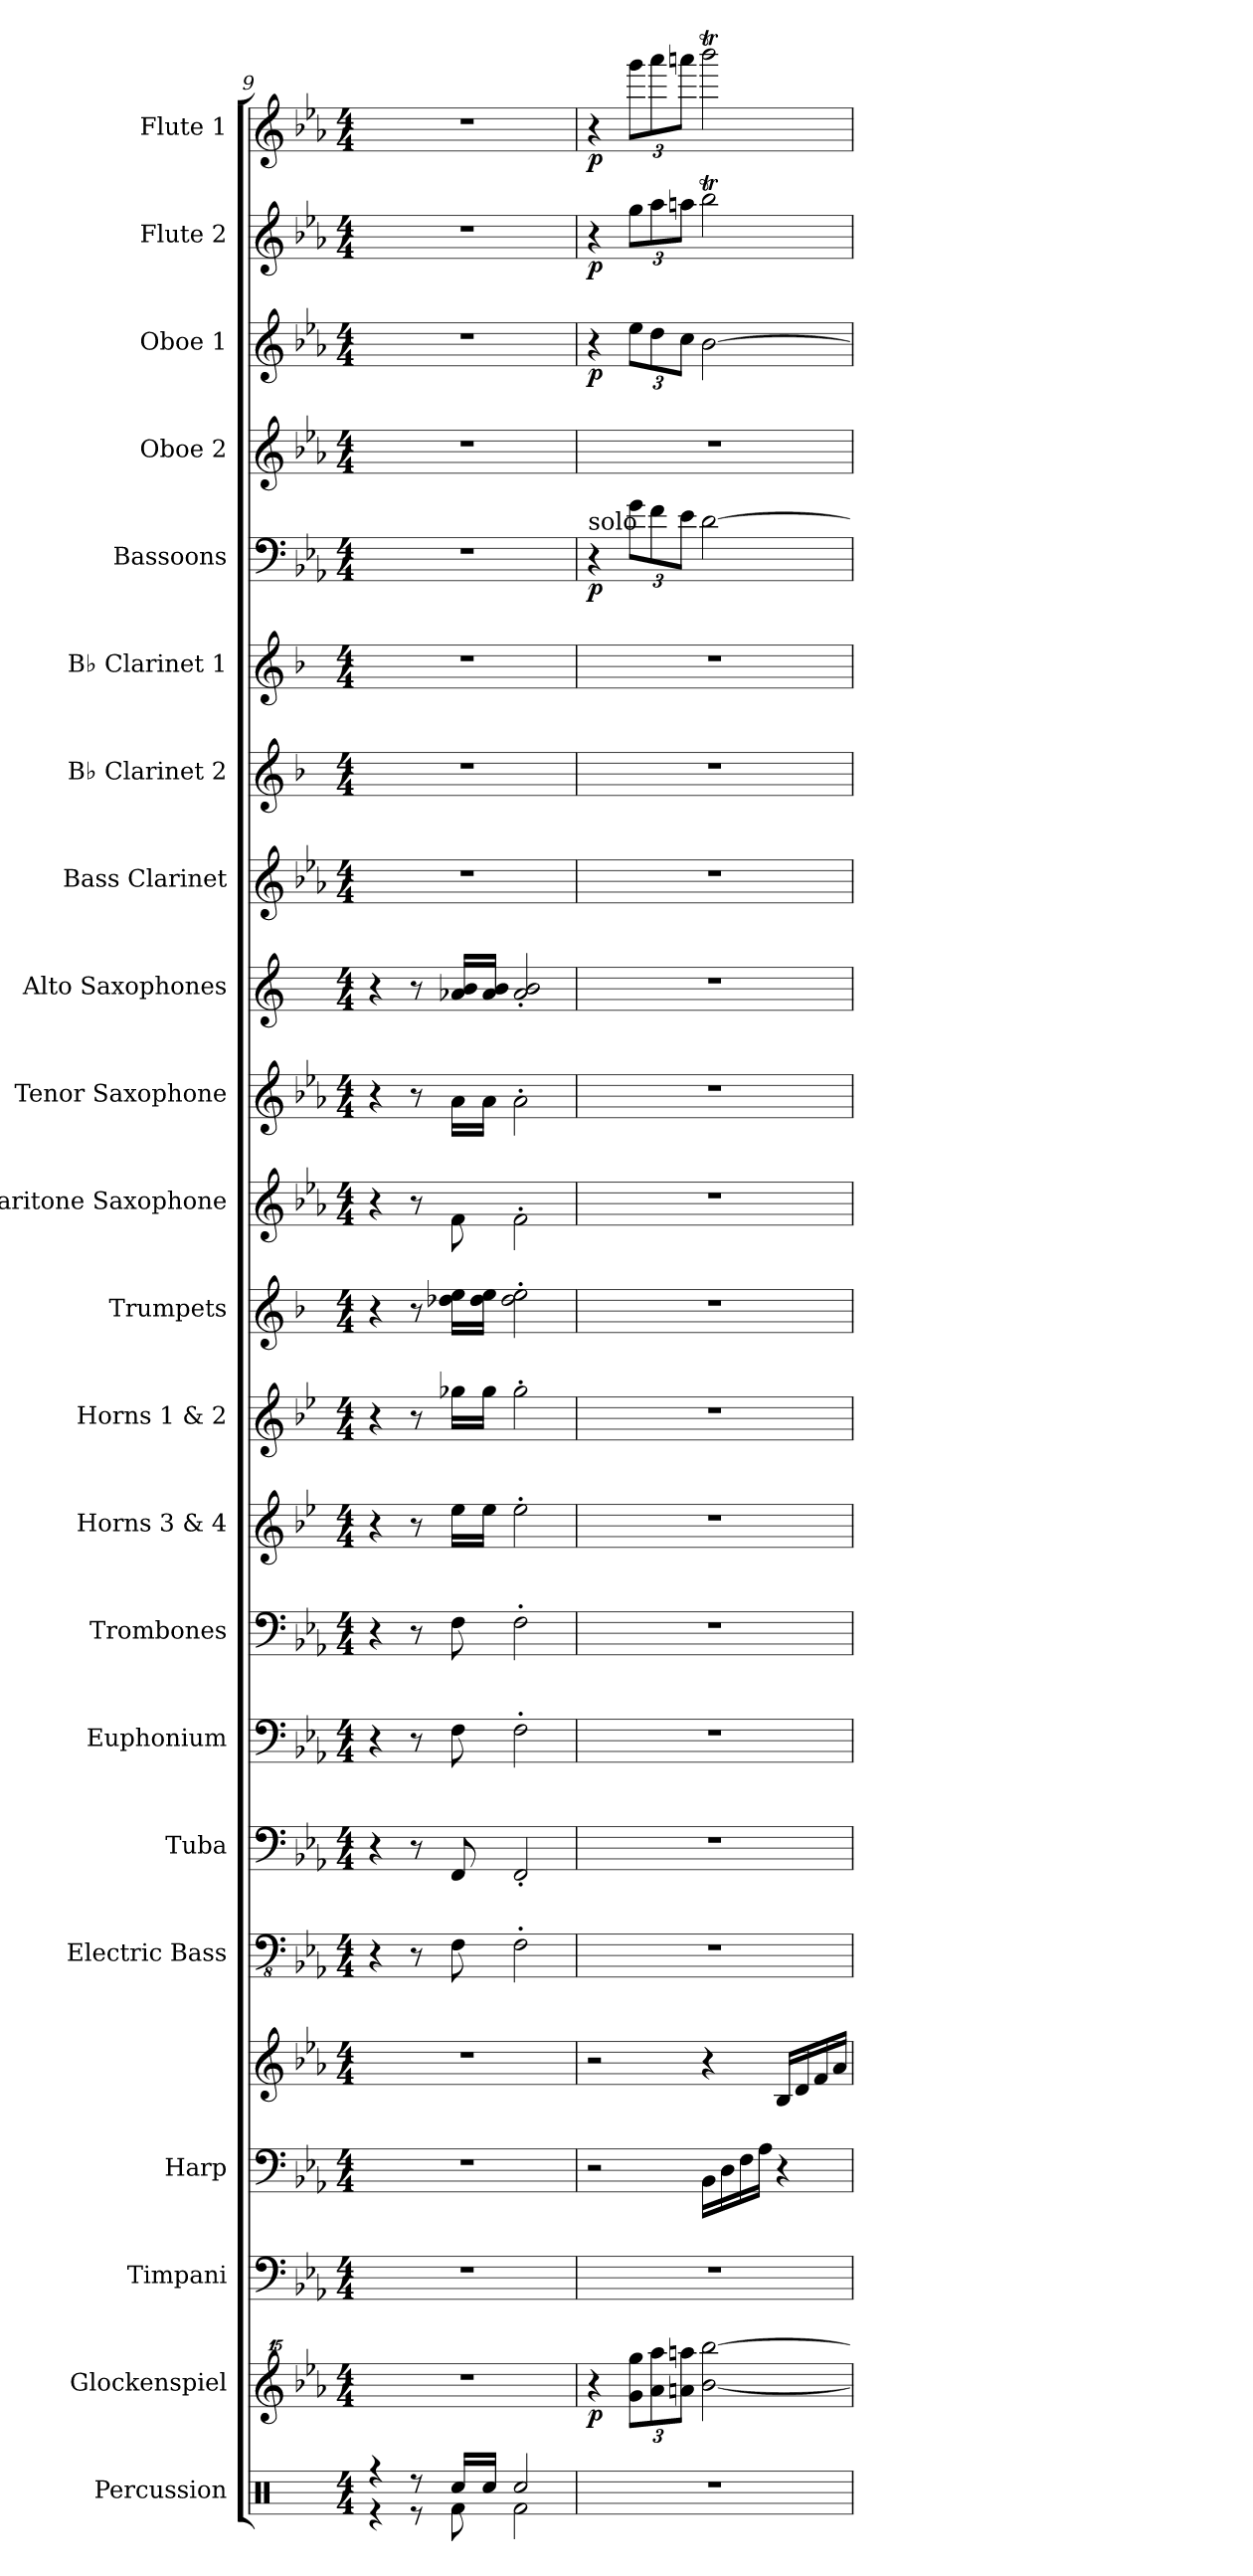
**kern	**kern	**dynam	**kern	**kern	**kern	**kern	**kern	**kern	**kern	**kern	**kern	**kern	**kern	**kern	**kern	**kern	**kern	**kern	**kern	**dynam	**kern	**kern	**dynam	**kern	**dynam	**kern	**dynam
*part22	*part21	*part21	*part20	*part19	*part19	*part18	*part17	*part16	*part15	*part14	*part13	*part12	*part11	*part10	*part9	*part8	*part7	*part6	*part5	*part5	*part4	*part3	*part3	*part2	*part2	*part1	*part1
*staff23	*staff22	*staff22	*staff21	*staff20	*staff19	*staff18	*staff17	*staff16	*staff15	*staff14	*staff13	*staff12	*staff11	*staff10	*staff9	*staff8	*staff7	*staff6	*staff5	*staff5	*staff4	*staff3	*staff3	*staff2	*staff2	*staff1	*staff1
*I"Percussion	*I"Glockenspiel	*	*I"Timpani	*I"Harp	*	*I"Electric Bass	*I"Tuba	*I"Euphonium	*I"Trombones	*I"Horns 3 &amp; 4	*I"Horns 1 &amp; 2	*I"Trumpets	*I"Baritone Saxophone	*I"Tenor Saxophone	*I"Alto Saxophones	*I"Bass Clarinet	*I"B♭ Clarinet 2	*I"B♭ Clarinet 1	*I"Bassoons	*	*I"Oboe 2	*I"Oboe 1	*	*I"Flute 2	*	*I"Flute 1	*
*I'Perc.	*I'Glk.	*	*I'Timp.	*I'Hrp.	*	*I'El. B.	*I'Tba.	*I'Euph.	*I'Tbns.	*I'Hns. 3/4	*I'Hns. 1/2	*I'Tpts.	*I'Bar. Sax.	*I'T. Sax.	*I'A. Saxes.	*I'B. Cl.	*I'B♭ Cl. 2	*I'B♭ Cl. 1	*I'Bsns.	*	*I'Ob. 2	*I'Ob. 1	*	*I'Fl. 2	*	*I'Fl. 1	*
*clefX	*clefG^^2	*	*clefF4	*clefF4	*clefG2	*clefFv4	*clefF4	*clefF4	*clefF4	*clefG2	*clefG2	*clefG2	*clefG2	*clefG2	*clefG2	*clefG2	*clefG2	*clefG2	*clefF4	*	*clefG2	*clefG2	*	*clefG2	*	*clefG2	*
*	*	*	*	*	*	*	*	*	*	*ITrd4c7	*ITrd4c7	*ITrd1c2	*ITrd12c21	*ITrd8c14	*ITrd5c9	*ITrd8c14	*ITrd1c2	*ITrd1c2	*	*	*	*	*	*	*	*	*
*k[]	*k[b-e-a-]	*	*k[b-e-a-]	*k[b-e-a-]	*k[b-e-a-]	*k[b-e-a-]	*k[b-e-a-]	*k[b-e-a-]	*k[b-e-a-]	*k[b-e-a-]	*k[b-e-a-]	*k[b-e-a-]	*k[b-e-a-]	*k[b-e-a-]	*k[b-e-a-]	*k[b-e-a-]	*k[b-e-a-]	*k[b-e-a-]	*k[b-e-a-]	*	*k[b-e-a-]	*k[b-e-a-]	*	*k[b-e-a-]	*	*k[b-e-a-]	*
*M4/4	*M4/4	*	*M4/4	*M4/4	*M4/4	*M4/4	*M4/4	*M4/4	*M4/4	*M4/4	*M4/4	*M4/4	*M4/4	*M4/4	*M4/4	*M4/4	*M4/4	*M4/4	*M4/4	*	*M4/4	*M4/4	*	*M4/4	*	*M4/4	*
=9	=9	=9	=9	=9	=9	=9	=9	=9	=9	=9	=9	=9	=9	=9	=9	=9	=9	=9	=9	=9	=9	=9	=9	=9	=9	=9	=9
*^	*	*	*	*	*	*	*	*	*	*	*	*	*	*	*	*	*	*	*	*	*	*	*	*	*	*	*
4r	4r	1r	.	1r	1r	1r	4r	4r	4r	4r	4r	4r	4r	4r	4r	4r	1r	1r	1r	1r	.	1r	1r	.	1r	.	1r	.
8r	8r	.	.	.	.	.	8r	8r	8r	8r	8r	8r	8r	8r	8r	8r	.	.	.	.	.	.	.	.	.	.	.	.
16Rcc/LL	8Rf\	.	.	.	.	.	8FF\	8FF/	8F\	8F\	16a-\LL	16cc-X\LL	16cc-X\ 16dd\LL	8F\	16A-\LL	16c-X/ 16d/LL	.	.	.	.	.	.	.	.	.	.	.	.
16Rcc/JJ	.	.	.	.	.	.	.	.	.	.	16a-\JJ	16cc-\JJ	16cc-\ 16dd\JJ	.	16A-\JJ	16c-/ 16d/JJ	.	.	.	.	.	.	.	.	.	.	.	.
2Rcc/	2Rf\	.	.	.	.	.	2FF'\	2FF'/	2F'\	2F'\	2a-'\	2cc-'\	2cc-\' 2dd\'	2F'\	2A-'\	2c-/' 2d/'	.	.	.	.	.	.	.	.	.	.	.	.
!!LO:PB:g=z
=10	=10	=10	=10	=10	=10	=10	=10	=10	=10	=10	=10	=10	=10	=10	=10	=10	=10	=10	=10	=10	=10	=10	=10	=10	=10	=10	=10	=10
!	!	!	!	!	!	!	!	!	!	!	!	!	!	!	!	!	!	!	!	!LO:TX:a:t=solo	!	!	!	!	!	!	!	!
!	!	!	!LO:DY:b	!	!	!	!	!	!	!	!	!	!	!	!	!	!	!	!	!	!LO:DY:b	!	!	!LO:DY:b	!	!LO:DY:b	!	!LO:DY:b
*v	*v	*	*	*	*	*	*	*	*	*	*	*	*	*	*	*	*	*	*	*	*	*	*	*	*	*	*	*
1r	4r	p	1r	2r	2r	1r	1r	1r	1r	1r	1r	1r	1r	1r	1r	1r	1r	1r	4r	p	1r	4r	p	4r	p	4r	p
*	*Xbrackettup	*	*	*	*	*	*	*	*	*	*	*	*	*	*	*	*	*	*Xbrackettup	*	*	*Xbrackettup	*	*Xbrackettup	*	*Xbrackettup	*
.	12ggg\ 12gggg\L	.	.	.	.	.	.	.	.	.	.	.	.	.	.	.	.	.	12g\L	.	.	12ee-\L	.	12gg\L	.	12ggg\L	.
.	12aaa-\ 12aaaa-\	.	.	.	.	.	.	.	.	.	.	.	.	.	.	.	.	.	12f\	.	.	12dd\	.	12aa-\	.	12aaa-\	.
.	12aaan\ 12aaaan\J	.	.	.	.	.	.	.	.	.	.	.	.	.	.	.	.	.	12e-\J	.	.	12cc\J	.	12aan\J	.	12aaan\J	.
.	[2bbb-\ [2bbbb-\	.	.	16BB-\LL	4r	.	.	.	.	.	.	.	.	.	.	.	.	.	[2d\	.	.	[2b-\	.	2bb-T\	.	2bbb-T\	.
.	.	.	.	16D\	.	.	.	.	.	.	.	.	.	.	.	.	.	.	.	.	.	.	.	.	.	.	.
.	.	.	.	16F\	.	.	.	.	.	.	.	.	.	.	.	.	.	.	.	.	.	.	.	.	.	.	.
.	.	.	.	16A-\JJ	.	.	.	.	.	.	.	.	.	.	.	.	.	.	.	.	.	.	.	.	.	.	.
.	.	.	.	4r	16B-/LL	.	.	.	.	.	.	.	.	.	.	.	.	.	.	.	.	.	.	.	.	.	.
.	.	.	.	.	16d/	.	.	.	.	.	.	.	.	.	.	.	.	.	.	.	.	.	.	.	.	.	.
.	.	.	.	.	16f/	.	.	.	.	.	.	.	.	.	.	.	.	.	.	.	.	.	.	.	.	.	.
.	.	.	.	.	16a-/JJ	.	.	.	.	.	.	.	.	.	.	.	.	.	.	.	.	.	.	.	.	.	.
=	=	=	=	=	=	=	=	=	=	=	=	=	=	=	=	=	=	=	=	=	=	=	=	=	=	=	=
*-	*-	*-	*-	*-	*-	*-	*-	*-	*-	*-	*-	*-	*-	*-	*-	*-	*-	*-	*-	*-	*-	*-	*-	*-	*-	*-	*-
